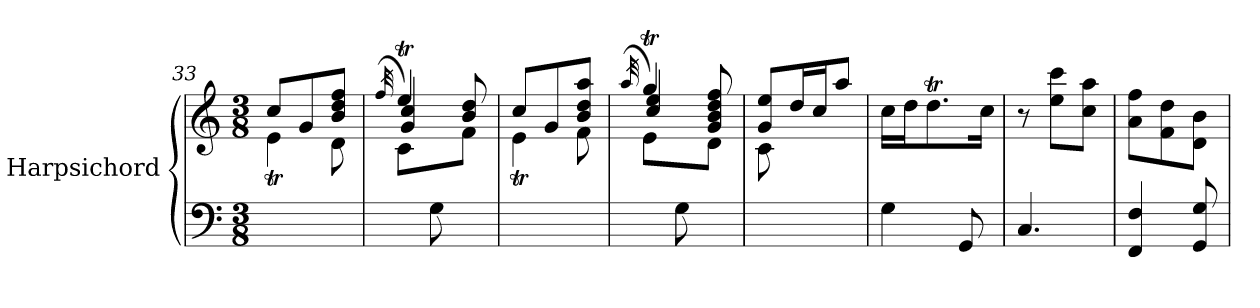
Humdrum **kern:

**kern	**kern
*part1	*part1
*staff2	*staff1
*I"Harpsichord	*
*I'Hch.	*
*clefF4	*clefG2
*k[]	*k[]
*M3/8	*M3/8
=33	=33
*	*^
4.ryy	8cc/L	4et\
.	8g/	.
.	8b/ 8dd/ 8ff/J	8d\
*	*v	*v
=34	=34
.	(<32qff/
*	*^
*	*	*^
8ryy	4eet/)	4g/ 4cc/	8c\L
8G\	.	.	8ryy
8ryy	8b/ 8dd/	8ryy	8f\J
*	*	*v	*v
=35	=35	=35
4.ryy	8cc/L	4et\
.	8g/	.
.	8b/ 8dd/ 8aa/J	8f\
*	*v	*v
=36	=36
.	(<32qaa/
*	*^
*	*	*^
8ryy	4ggT/)	4cc/ 4ee/	8e\L
8G\	.	.	8ryy
8ryy	8g/ 8b/ 8dd/ 8ff/	8ryy	8d\J
*	*	*v	*v
!!LO:LB:g=z
=37	=37	=37
8ryy	8g/ 8ee/L	8c\L
8A\	16dd/L	4ryy
.	16cc/J	.
8F\J	8aa/J	.
*	*v	*v
=38	=38
4G\	16cc\LL
.	16dd\J
.	8.ddT\
8GG/	.
.	16cc\Jk
=39	=39
4.C/	8r
.	8ee\ 8ccc\L
.	8cc\ 8aa\J
=40	=40
4FF/ 4F/	8a\ 8ff\L
.	8f\ 8dd\
8GG/ 8G/	8d\ 8b\J
=	=
*-	*-
